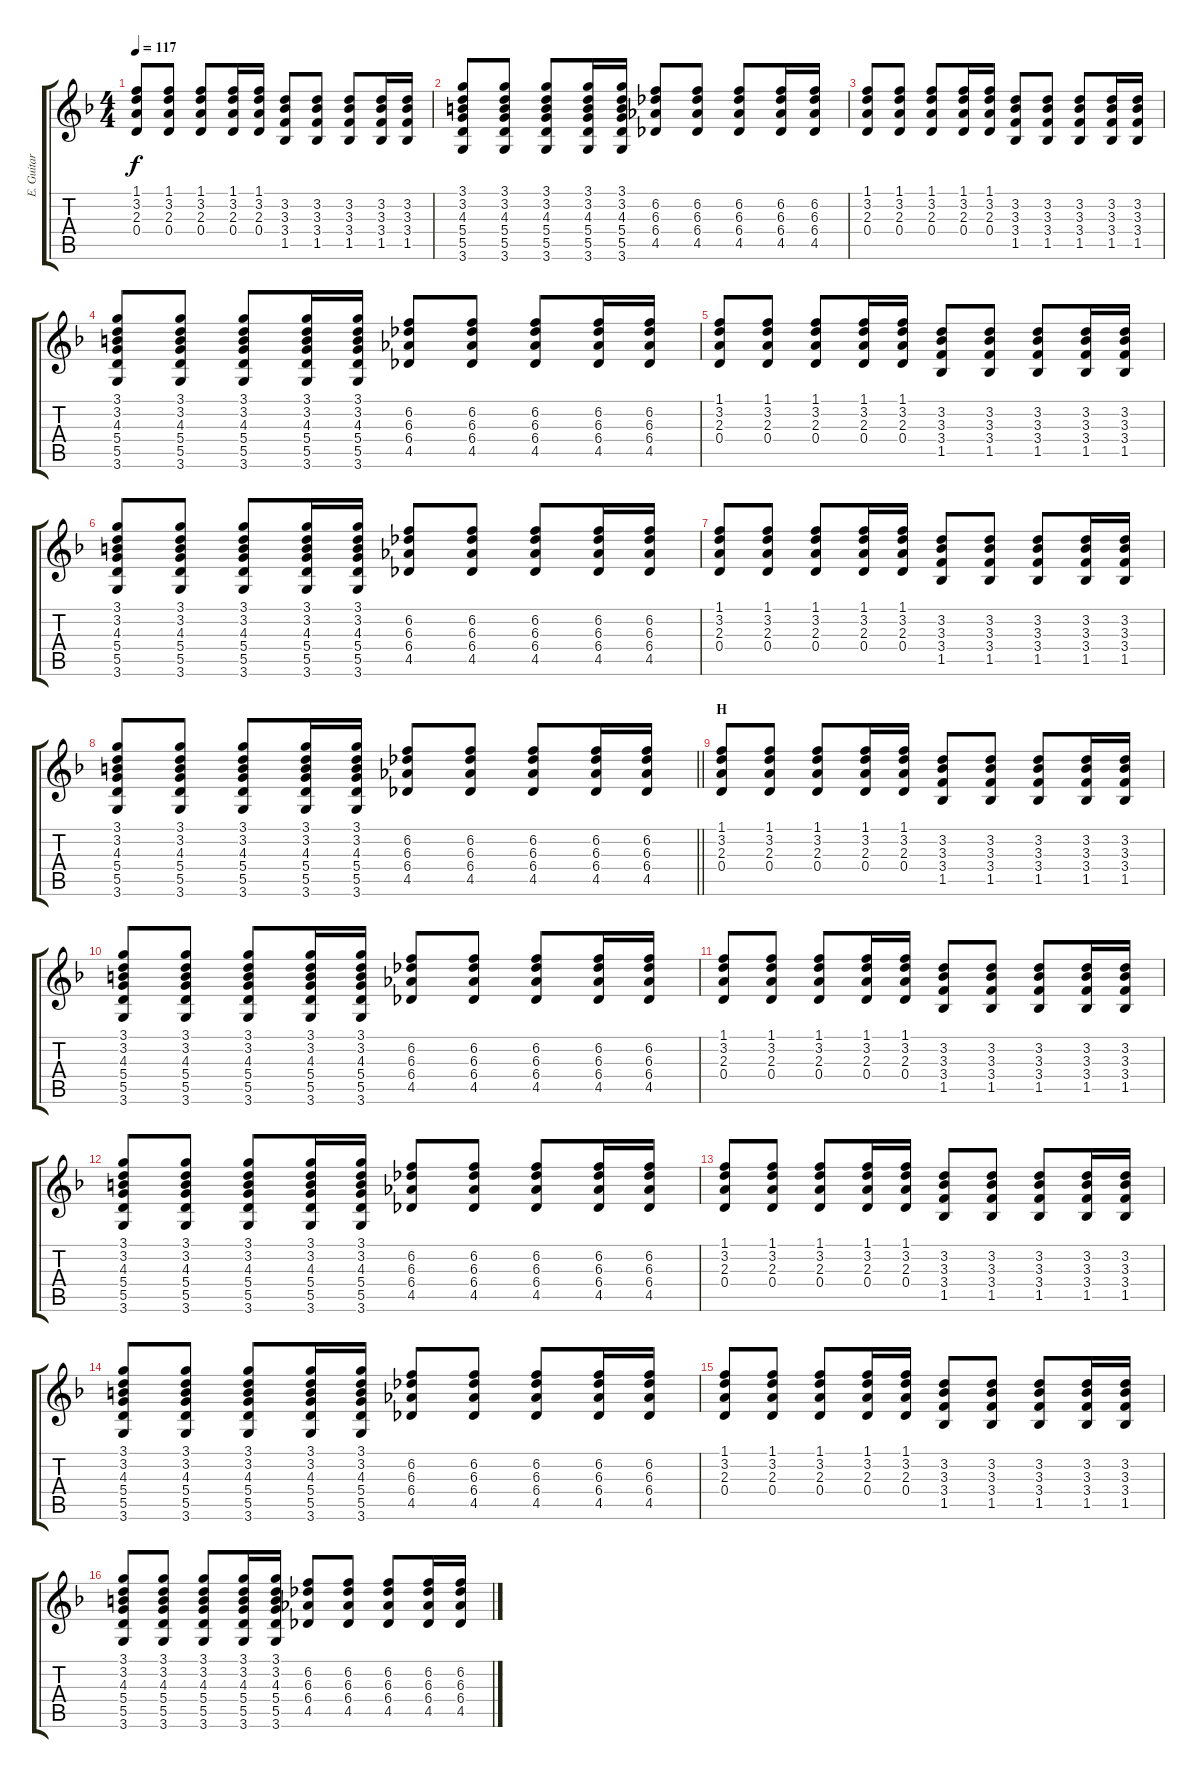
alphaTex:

\track ("E. Guitar I" "E. Guitar ") {instrument overdrivenguitar}
\staff {score tabs}
\tuning (E4 B3 G3 D3 A2 E2) {hide}
\ts (4 4)
\tempo 117
\clef g2
\ks f
(1.1 3.2 2.3 0.4).8{dy f} (1.1 3.2 2.3 0.4).8 (1.1 3.2 2.3 0.4).8 (1.1 3.2 2.3 0.4).16 (1.1 3.2 2.3 0.4).16 (3.2 3.3 3.4 1.5).8 (3.2 3.3 3.4 1.5).8 (3.2 3.3 3.4 1.5).8 (3.2 3.3 3.4 1.5).16 (3.2 3.3 3.4 1.5).16 |
(3.1 3.2 4.3 5.4 5.5 3.6).8 (3.1 3.2 4.3 5.4 5.5 3.6).8 (3.1 3.2 4.3 5.4 5.5 3.6).8 (3.1 3.2 4.3 5.4 5.5 3.6).16 (3.1 3.2 4.3 5.4 5.5 3.6).16 (6.2 6.3 6.4 4.5).8 (6.2 6.3 6.4 4.5).8 (6.2 6.3 6.4 4.5).8 (6.2 6.3 6.4 4.5).16 (6.2 6.3 6.4 4.5).16 |
(1.1 3.2 2.3 0.4).8 (1.1 3.2 2.3 0.4).8 (1.1 3.2 2.3 0.4).8 (1.1 3.2 2.3 0.4).16 (1.1 3.2 2.3 0.4).16 (3.2 3.3 3.4 1.5).8 (3.2 3.3 3.4 1.5).8 (3.2 3.3 3.4 1.5).8 (3.2 3.3 3.4 1.5).16 (3.2 3.3 3.4 1.5).16 |
(3.1 3.2 4.3 5.4 5.5 3.6).8 (3.1 3.2 4.3 5.4 5.5 3.6).8 (3.1 3.2 4.3 5.4 5.5 3.6).8 (3.1 3.2 4.3 5.4 5.5 3.6).16 (3.1 3.2 4.3 5.4 5.5 3.6).16 (6.2 6.3 6.4 4.5).8 (6.2 6.3 6.4 4.5).8 (6.2 6.3 6.4 4.5).8 (6.2 6.3 6.4 4.5).16 (6.2 6.3 6.4 4.5).16 |
(1.1 3.2 2.3 0.4).8 (1.1 3.2 2.3 0.4).8 (1.1 3.2 2.3 0.4).8 (1.1 3.2 2.3 0.4).16 (1.1 3.2 2.3 0.4).16 (3.2 3.3 3.4 1.5).8 (3.2 3.3 3.4 1.5).8 (3.2 3.3 3.4 1.5).8 (3.2 3.3 3.4 1.5).16 (3.2 3.3 3.4 1.5).16 |
(3.1 3.2 4.3 5.4 5.5 3.6).8 (3.1 3.2 4.3 5.4 5.5 3.6).8 (3.1 3.2 4.3 5.4 5.5 3.6).8 (3.1 3.2 4.3 5.4 5.5 3.6).16 (3.1 3.2 4.3 5.4 5.5 3.6).16 (6.2 6.3 6.4 4.5).8 (6.2 6.3 6.4 4.5).8 (6.2 6.3 6.4 4.5).8 (6.2 6.3 6.4 4.5).16 (6.2 6.3 6.4 4.5).16 |
(1.1 3.2 2.3 0.4).8 (1.1 3.2 2.3 0.4).8 (1.1 3.2 2.3 0.4).8 (1.1 3.2 2.3 0.4).16 (1.1 3.2 2.3 0.4).16 (3.2 3.3 3.4 1.5).8 (3.2 3.3 3.4 1.5).8 (3.2 3.3 3.4 1.5).8 (3.2 3.3 3.4 1.5).16 (3.2 3.3 3.4 1.5).16 |
\barLineRight lightlight
(3.1 3.2 4.3 5.4 5.5 3.6).8 (3.1 3.2 4.3 5.4 5.5 3.6).8 (3.1 3.2 4.3 5.4 5.5 3.6).8 (3.1 3.2 4.3 5.4 5.5 3.6).16 (3.1 3.2 4.3 5.4 5.5 3.6).16 (6.2 6.3 6.4 4.5).8 (6.2 6.3 6.4 4.5).8 (6.2 6.3 6.4 4.5).8 (6.2 6.3 6.4 4.5).16 (6.2 6.3 6.4 4.5).16 |
\section ("" "H")
(1.1 3.2 2.3 0.4).8 (1.1 3.2 2.3 0.4).8 (1.1 3.2 2.3 0.4).8 (1.1 3.2 2.3 0.4).16 (1.1 3.2 2.3 0.4).16 (3.2 3.3 3.4 1.5).8 (3.2 3.3 3.4 1.5).8 (3.2 3.3 3.4 1.5).8 (3.2 3.3 3.4 1.5).16 (3.2 3.3 3.4 1.5).16 |
(3.1 3.2 4.3 5.4 5.5 3.6).8 (3.1 3.2 4.3 5.4 5.5 3.6).8 (3.1 3.2 4.3 5.4 5.5 3.6).8 (3.1 3.2 4.3 5.4 5.5 3.6).16 (3.1 3.2 4.3 5.4 5.5 3.6).16 (6.2 6.3 6.4 4.5).8 (6.2 6.3 6.4 4.5).8 (6.2 6.3 6.4 4.5).8 (6.2 6.3 6.4 4.5).16 (6.2 6.3 6.4 4.5).16 |
(1.1 3.2 2.3 0.4).8 (1.1 3.2 2.3 0.4).8 (1.1 3.2 2.3 0.4).8 (1.1 3.2 2.3 0.4).16 (1.1 3.2 2.3 0.4).16 (3.2 3.3 3.4 1.5).8 (3.2 3.3 3.4 1.5).8 (3.2 3.3 3.4 1.5).8 (3.2 3.3 3.4 1.5).16 (3.2 3.3 3.4 1.5).16 |
(3.1 3.2 4.3 5.4 5.5 3.6).8 (3.1 3.2 4.3 5.4 5.5 3.6).8 (3.1 3.2 4.3 5.4 5.5 3.6).8 (3.1 3.2 4.3 5.4 5.5 3.6).16 (3.1 3.2 4.3 5.4 5.5 3.6).16 (6.2 6.3 6.4 4.5).8 (6.2 6.3 6.4 4.5).8 (6.2 6.3 6.4 4.5).8 (6.2 6.3 6.4 4.5).16 (6.2 6.3 6.4 4.5).16 |
(1.1 3.2 2.3 0.4).8 (1.1 3.2 2.3 0.4).8 (1.1 3.2 2.3 0.4).8 (1.1 3.2 2.3 0.4).16 (1.1 3.2 2.3 0.4).16 (3.2 3.3 3.4 1.5).8 (3.2 3.3 3.4 1.5).8 (3.2 3.3 3.4 1.5).8 (3.2 3.3 3.4 1.5).16 (3.2 3.3 3.4 1.5).16 |
(3.1 3.2 4.3 5.4 5.5 3.6).8 (3.1 3.2 4.3 5.4 5.5 3.6).8 (3.1 3.2 4.3 5.4 5.5 3.6).8 (3.1 3.2 4.3 5.4 5.5 3.6).16 (3.1 3.2 4.3 5.4 5.5 3.6).16 (6.2 6.3 6.4 4.5).8 (6.2 6.3 6.4 4.5).8 (6.2 6.3 6.4 4.5).8 (6.2 6.3 6.4 4.5).16 (6.2 6.3 6.4 4.5).16 |
(1.1 3.2 2.3 0.4).8 (1.1 3.2 2.3 0.4).8 (1.1 3.2 2.3 0.4).8 (1.1 3.2 2.3 0.4).16 (1.1 3.2 2.3 0.4).16 (3.2 3.3 3.4 1.5).8 (3.2 3.3 3.4 1.5).8 (3.2 3.3 3.4 1.5).8 (3.2 3.3 3.4 1.5).16 (3.2 3.3 3.4 1.5).16 |
(3.1 3.2 4.3 5.4 5.5 3.6).8 (3.1 3.2 4.3 5.4 5.5 3.6).8 (3.1 3.2 4.3 5.4 5.5 3.6).8 (3.1 3.2 4.3 5.4 5.5 3.6).16 (3.1 3.2 4.3 5.4 5.5 3.6).16 (6.2 6.3 6.4 4.5).8 (6.2 6.3 6.4 4.5).8 (6.2 6.3 6.4 4.5).8 (6.2 6.3 6.4 4.5).16 (6.2 6.3 6.4 4.5).16
